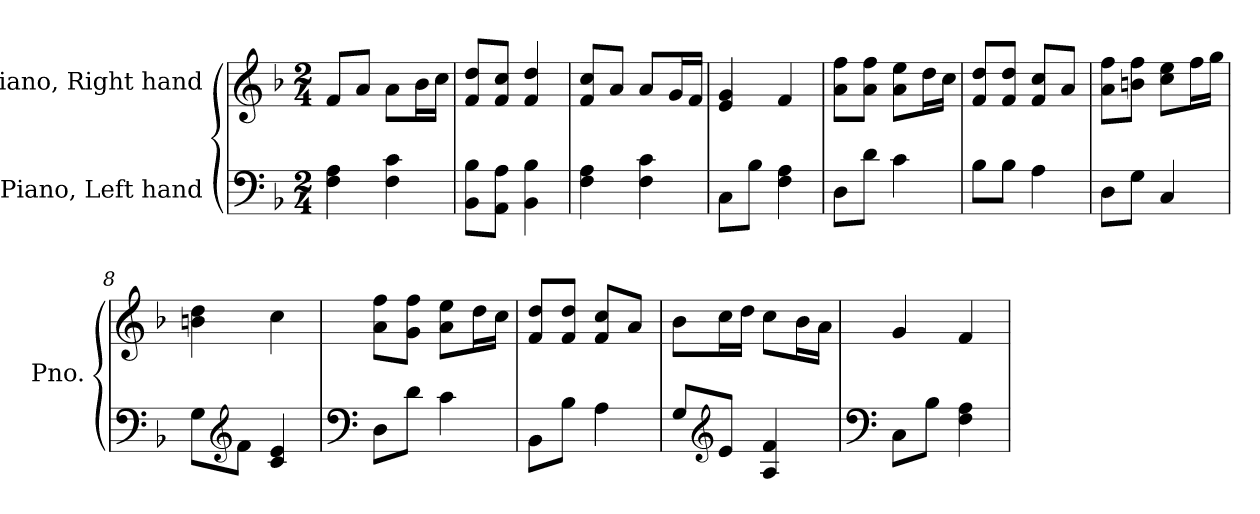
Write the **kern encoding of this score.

**kern	**kern
*part2	*part1
*staff2	*staff1
*I"Piano, Left hand	*I"Piano, Right hand
*I'Pno.	*I'Pno.
*clefF4	*clefG2
*k[b-]	*k[b-]
*M2/4	*M2/4
*MM120	*MM120
=1	=1
4F\ 4A\	8f/L
.	8a/J
4F\ 4c\	8a\L
.	16b-\L
.	16cc\JJ
=2	=2
8BB-\ 8B-\L	8f/ 8dd/L
8AA\ 8A\J	8f/ 8cc/J
4BB-\ 4B-\	4f/ 4dd/
=3	=3
4F\ 4A\	8f/ 8cc/L
.	8a/J
4F\ 4c\	8a/L
.	16g/L
.	16f/JJ
=4	=4
8C\L	4e/ 4g/
8B-\J	.
4F\ 4A\	4f/
=5	=5
8D\L	8a\ 8ff\L
8d\J	8a\ 8ff\J
4c\	8a\ 8ee\L
.	16dd\L
.	16cc\JJ
=6	=6
8B-\L	8f/ 8dd/L
8B-\J	8f/ 8dd/J
4A\	8f/ 8cc/L
.	8a/J
!!LO:LB:g=z
=7	=7
8D\L	8a\ 8ff\L
8G\J	8bn\ 8ff\J
4C/	8cc\ 8ee\L
.	16ff\L
.	16gg\JJ
=8	=8
8G\L	4bn\ 4dd\
*clefG2	*
8f\J	.
4c/ 4e/	4cc\
=9	=9
*clefF4	*
8D\L	8a\ 8ff\L
8d\J	8g\ 8ff\J
4c\	8a\ 8ee\L
.	16dd\L
.	16cc\JJ
=10	=10
8BB-\L	8f/ 8dd/L
8B-\J	8f/ 8dd/J
4A\	8f/ 8cc/L
.	8a/J
=11	=11
8G/L	8b-\L
*clefG2	*
8e/J	16cc\L
.	16dd\JJ
4A/ 4f/	8cc\L
.	16b-\L
.	16a\JJ
=12	=12
*clefF4	*
8C\L	4g/
8B-\J	.
4F\ 4A\	4f/
=	=
*-	*-
